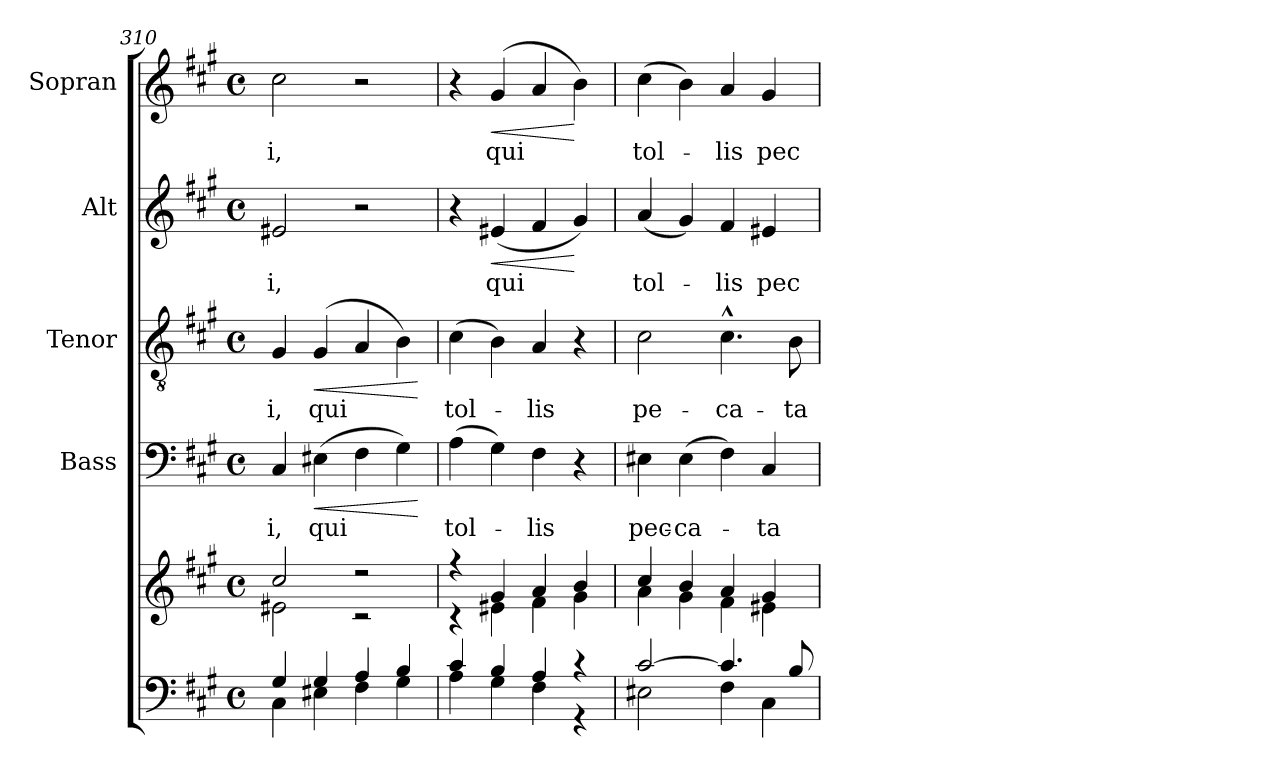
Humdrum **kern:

**kern	**kern	**kern	**text	**dynam	**kern	**text	**dynam	**kern	**text	**dynam	**kern	**text	**dynam
*part5	*part5	*part4	*part4	*part4	*part3	*part3	*part3	*part2	*part2	*part2	*part1	*part1	*part1
*staff6	*staff5	*staff4	*staff4	*staff4	*staff3	*staff3	*staff3	*staff2	*staff2	*staff2	*staff1	*staff1	*staff1
*	*	*I"Bass	*	*	*I"Tenor	*	*	*I"Alt	*	*	*I"Sopran	*	*
*	*	*I'B.	*	*	*I'T.	*	*	*I'A.	*	*	*I'S.	*	*
*clefF4	*clefG2	*clefF4	*	*	*clefGv2	*	*	*clefG2	*	*	*clefG2	*	*
*k[f#c#g#]	*k[f#c#g#]	*k[f#c#g#]	*	*	*k[f#c#g#]	*	*	*k[f#c#g#]	*	*	*k[f#c#g#]	*	*
*A:	*A:	*A:	*	*	*A:	*	*	*A:	*	*	*A:	*	*
*M4/4	*M4/4	*M4/4	*	*	*M4/4	*	*	*M4/4	*	*	*M4/4	*	*
*met(c)	*met(c)	*met(c)	*	*	*met(c)	*	*	*met(c)	*	*	*met(c)	*	*
=310	=310	=310	=310	=310	=310	=310	=310	=310	=310	=310	=310	=310	=310
*^	*^	*	*	*	*	*	*	*	*	*	*	*	*
!	!	!	!	!	!LO:LY:b	!	!	!LO:LY:b	!	!	!LO:LY:b	!	!	!LO:LY:b	!
4G#/	4C#\	2cc#/	2e#X\	4C#/	-i,	.	4G#/	-i,	.	2e#X/	-i,	.	2cc#\	-i,	.
!	!	!	!	!	!LO:LY:b	!LO:HP:b	!	!LO:LY:b	!LO:HP:b	!	!	!	!	!	!
4G#/	4E#X\	.	.	(>4E#X\	qui	<	(4G#/	qui	<	.	.	.	.	.	.
4A/	4F#\	2r	2r	4F#\	.	.	4A/	.	.	2r	.	.	2r	.	.
4B/	4G#\	.	.	4G#\)	.	.	4B\)	.	.	.	.	.	.	.	.
*v	*v	*	*	*	*	*	*	*	*	*	*	*	*	*	*
*	*v	*v	*	*	*	*	*	*	*	*	*	*	*	*
.	.	.	.	[	.	.	[	.	.	.	.	.	.
=311	=311	=311	=311	=311	=311	=311	=311	=311	=311	=311	=311	=311	=311
*^	*^	*	*	*	*	*	*	*	*	*	*	*	*
!	!	!	!	!	!LO:LY:b	!	!	!LO:LY:b	!	!	!	!	!	!	!
4c#/	4A\	4r	4r	(>4A\	tol-	.	(>4c#\	tol-	.	4r	.	.	4r	.	.
!	!	!	!	!	!	!	!	!	!	!	!LO:LY:b	!LO:HP:b	!	!LO:LY:b	!LO:HP:b
4B/	4G#\	4g#/	4e#X\	4G#\)	.	.	4B\)	.	.	(<4e#X/	qui	<	(<4g#/	qui	<
!	!	!	!	!	!LO:LY:b	!	!	!LO:LY:b	!	!	!	!	!	!	!
4A/	4F#\	4a/	4f#\	4F#\	-lis	.	4A/	-lis	.	4f#/	.	.	4a/	.	.
4r	4r	4b/	4g#\	4r	.	.	4r	.	.	4g#/)	.	[	4b\)	.	[
=312	=312	=312	=312	=312	=312	=312	=312	=312	=312	=312	=312	=312	=312	=312	=312
!	!	!	!	!	!LO:LY:b	!	!	!LO:LY:b	!	!	!LO:LY:b	!	!	!LO:LY:b	!
[>2c#/	2E#X\	4cc#/	4a\	4E#X\	pec-	.	2c#\	pe-	.	(<4a/	tol-	.	(>4cc#\	tol-	.
!	!	!	!	!	!LO:LY:b	!	!	!	!	!	!	!	!	!	!
.	.	4b/	4g#\	(>4E#\	-ca-	.	.	.	.	4g#/)	.	.	4b\)	.	.
!	!	!	!	!	!	!	!	!LO:LY:b	!	!	!LO:LY:b	!	!	!LO:LY:b	!
4.c#/]	4F#\	4a/	4f#\	4F#\)	.	.	4.c#^^>\	-ca-	.	4f#/	-lis	.	4a/	-lis	.
!	!	!	!	!	!LO:LY:b	!	!	!	!	!	!LO:LY:b	!	!	!LO:LY:b	!
.	4C#\	4g#/	4e#X\	4C#/	-ta	.	.	.	.	4e#X/	pec-	.	4g#/	pec-	.
!	!	!	!	!	!	!	!	!LO:LY:b	!	!	!	!	!	!	!
8B/	.	.	.	.	.	.	8B\	-ta	.	.	.	.	.	.	.
*v	*v	*	*	*	*	*	*	*	*	*	*	*	*	*	*
*	*v	*v	*	*	*	*	*	*	*	*	*	*	*	*
=	=	=	=	=	=	=	=	=	=	=	=	=	=
*-	*-	*-	*-	*-	*-	*-	*-	*-	*-	*-	*-	*-	*-
